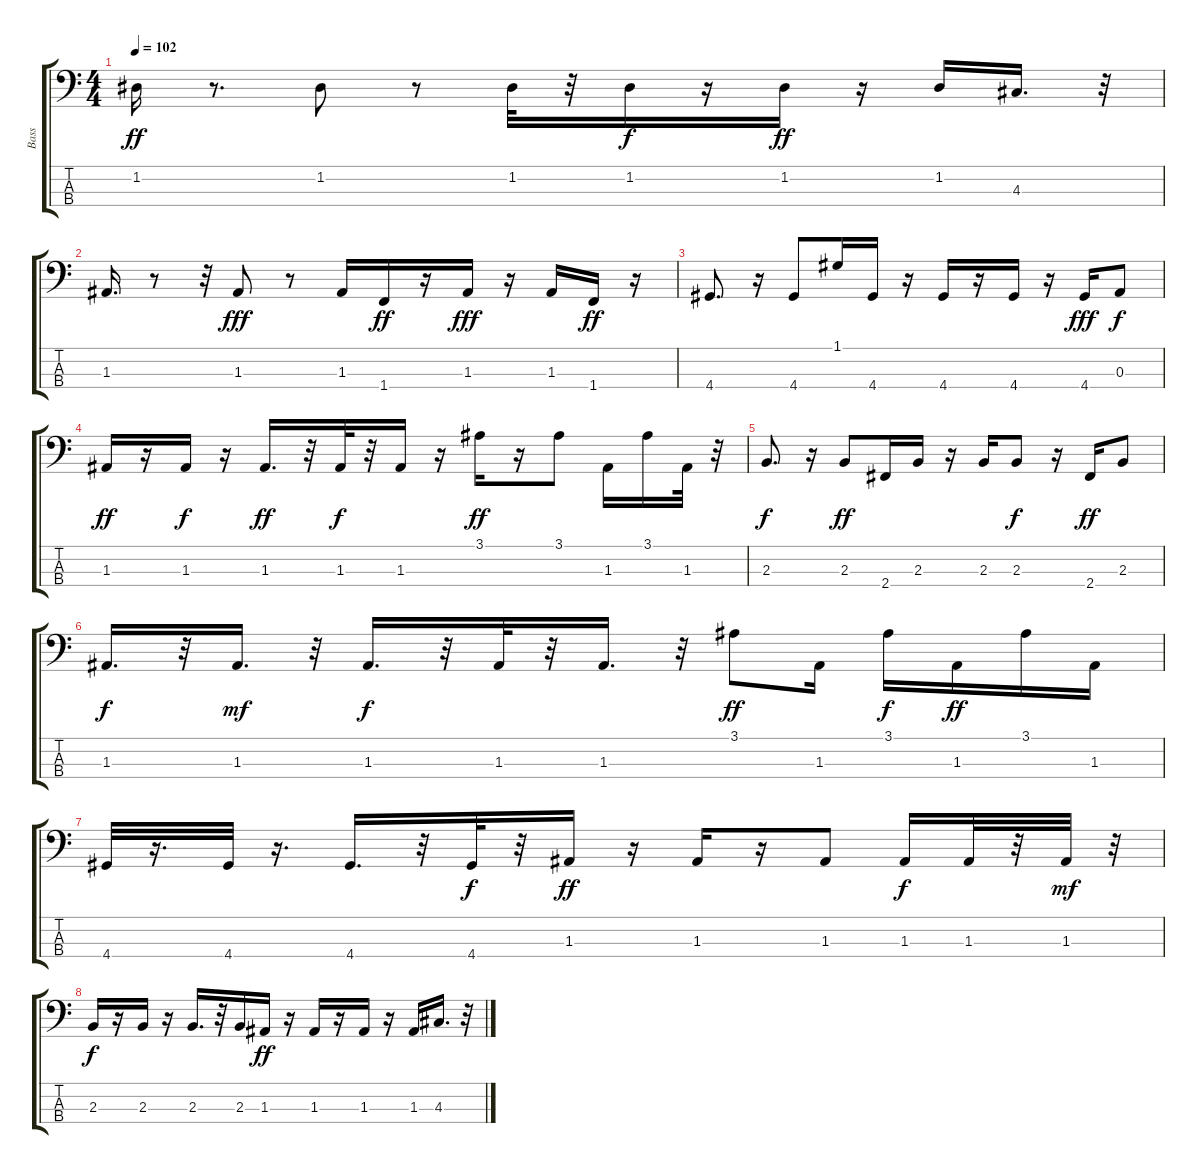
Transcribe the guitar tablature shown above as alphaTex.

\track ("Bass" "Bass") {instrument fretlessbass}
\staff {score tabs}
\tuning (G2 D2 A1 E1) {hide}
\ts (4 4)
\tempo 102
\clef f4
\ks c
1.2.16{dy ff} r.8{d} 1.2.8 r.8 1.2.32 r.32 1.2.16{dy f} r.16 1.2.16{dy ff} r.16 1.2.16 4.3.16{d} r.32 |
1.3.16{d} r.8 r.32 1.3.8{dy fff} r.8 1.3.16 1.4.16{dy ff} r.16 1.3.16{dy fff} r.16 1.3.16 1.4.16{dy ff} r.16 |
4.4.8{d} r.16 4.4.8 1.1.16 4.4.16 r.16 4.4.16 r.16 4.4.16 r.16 4.4.16{dy fff} 0.3.8{dy f} |
1.3.16{dy ff} r.16 1.3.16{dy f} r.16 1.3.16{d dy ff} r.32 1.3.32{dy f} r.32 1.3.16 r.16 3.1.16{dy ff} r.16 3.1.8 1.3.16 3.1.16 1.3.32 r.32 |
2.3.8{d dy f} r.16 2.3.8{dy ff} 2.4.16 2.3.16 r.16 2.3.16 2.3.8{dy f} r.16 2.4.16{dy ff} 2.3.8 |
1.3.16{d dy f} r.32 1.3.16{d dy mf} r.32 1.3.16{d dy f} r.32 1.3.32 r.32 1.3.16{d} r.32 3.1.8{dy ff} 1.3.16 3.1.16{dy f} 1.3.16{dy ff} 3.1.16 1.3.16 |
4.4.32 r.16{d} 4.4.32 r.16{d} 4.4.16{d} r.32 4.4.32{dy f} r.32 1.3.16{dy ff} r.16 1.3.16 r.16 1.3.8 1.3.16{dy f} 1.3.32 r.32 1.3.32{dy mf} r.32 |
2.3.16{dy f} r.16 2.3.16 r.16 2.3.16{d} r.32 2.3.16 1.3.16{dy ff} r.16 1.3.16 r.16 1.3.16 r.16 1.3.16 4.3.16{d} r.32
